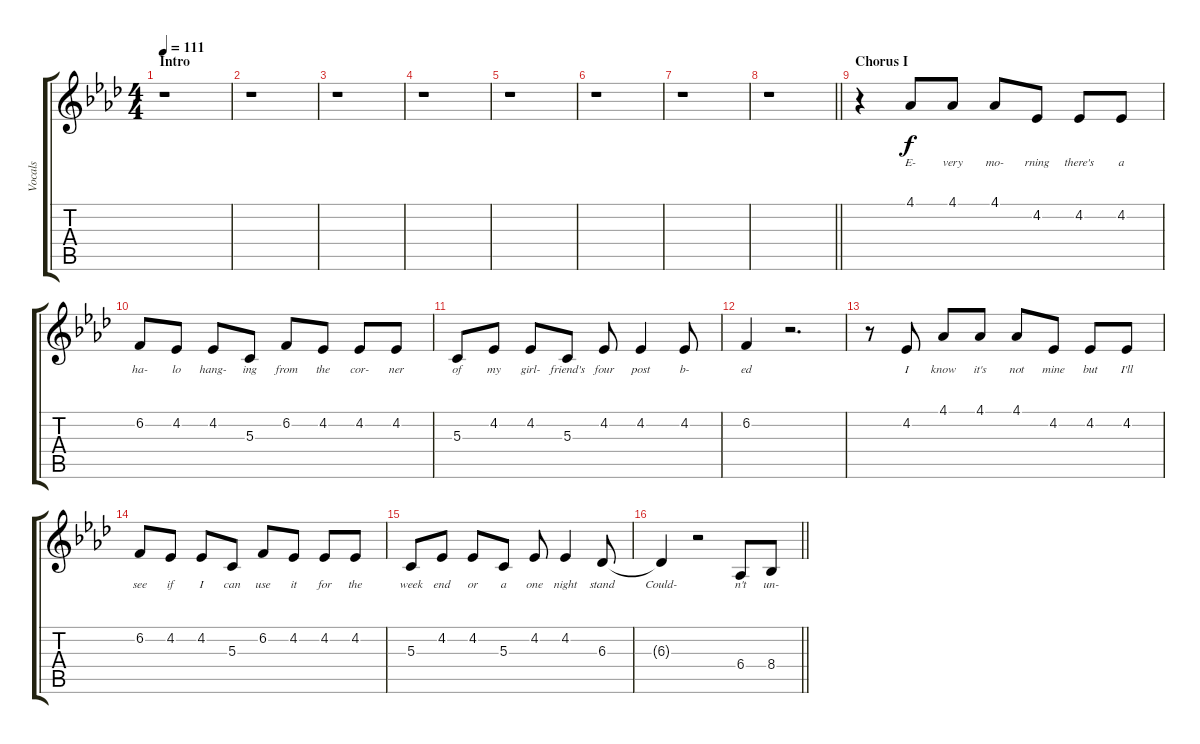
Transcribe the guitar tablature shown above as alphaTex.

\track ("Vocals" "Vocals") {instrument altosax}
\staff {score tabs}
\tuning (E4 B3 G3 D3 A2 E2) {hide}
\ts (4 4)
\section ("" "Intro")
\tempo 111
\clef g2
\ks ab
r.1{dy f instrument altosax} |
r.1 |
r.1 |
r.1 |
r.1 |
r.1 |
r.1 |
\barLineRight lightlight
r.1 |
\section ("" "Chorus I")
r.4 4.1.8{lyrics (0 "E-") lyrics (1 "") lyrics (2 "") lyrics (3 "") lyrics (4 "")} 4.1.8{lyrics (0 "very") lyrics (1 "") lyrics (2 "") lyrics (3 "") lyrics (4 "")} 4.1.8{lyrics (0 "mo-") lyrics (1 "") lyrics (2 "") lyrics (3 "") lyrics (4 "")} 4.2.8{lyrics (0 "rning") lyrics (1 "") lyrics (2 "") lyrics (3 "") lyrics (4 "")} 4.2.8{lyrics (0 "there's") lyrics (1 "") lyrics (2 "") lyrics (3 "") lyrics (4 "")} 4.2.8{lyrics (0 "a") lyrics (1 "") lyrics (2 "") lyrics (3 "") lyrics (4 "")} |
6.2.8{lyrics (0 "ha-") lyrics (1 "") lyrics (2 "") lyrics (3 "") lyrics (4 "")} 4.2.8{lyrics (0 "lo") lyrics (1 "") lyrics (2 "") lyrics (3 "") lyrics (4 "")} 4.2.8{lyrics (0 "hang-") lyrics (1 "") lyrics (2 "") lyrics (3 "") lyrics (4 "")} 5.3.8{lyrics (0 "ing") lyrics (1 "") lyrics (2 "") lyrics (3 "") lyrics (4 "")} 6.2.8{lyrics (0 "from") lyrics (1 "") lyrics (2 "") lyrics (3 "") lyrics (4 "")} 4.2.8{lyrics (0 "the") lyrics (1 "") lyrics (2 "") lyrics (3 "") lyrics (4 "")} 4.2.8{lyrics (0 "cor-") lyrics (1 "") lyrics (2 "") lyrics (3 "") lyrics (4 "")} 4.2.8{lyrics (0 "ner") lyrics (1 "") lyrics (2 "") lyrics (3 "") lyrics (4 "")} |
5.3.8{lyrics (0 "of") lyrics (1 "") lyrics (2 "") lyrics (3 "") lyrics (4 "")} 4.2.8{lyrics (0 "my") lyrics (1 "") lyrics (2 "") lyrics (3 "") lyrics (4 "")} 4.2.8{lyrics (0 "girl-") lyrics (1 "") lyrics (2 "") lyrics (3 "") lyrics (4 "")} 5.3.8{lyrics (0 "friend's") lyrics (1 "") lyrics (2 "") lyrics (3 "") lyrics (4 "")} 4.2.8{lyrics (0 "four") lyrics (1 "") lyrics (2 "") lyrics (3 "") lyrics (4 "")} 4.2.4{lyrics (0 "post") lyrics (1 "") lyrics (2 "") lyrics (3 "") lyrics (4 "")} 4.2.8{lyrics (0 "b-") lyrics (1 "") lyrics (2 "") lyrics (3 "") lyrics (4 "")} |
6.2.4{lyrics (0 "ed") lyrics (1 "") lyrics (2 "") lyrics (3 "") lyrics (4 "")} r.2{d} |
r.8 4.2.8{lyrics (0 "I") lyrics (1 "") lyrics (2 "") lyrics (3 "") lyrics (4 "")} 4.1.8{lyrics (0 "know") lyrics (1 "") lyrics (2 "") lyrics (3 "") lyrics (4 "")} 4.1.8{lyrics (0 "it's") lyrics (1 "") lyrics (2 "") lyrics (3 "") lyrics (4 "")} 4.1.8{lyrics (0 "not") lyrics (1 "") lyrics (2 "") lyrics (3 "") lyrics (4 "")} 4.2.8{lyrics (0 "mine") lyrics (1 "") lyrics (2 "") lyrics (3 "") lyrics (4 "")} 4.2.8{lyrics (0 "but") lyrics (1 "") lyrics (2 "") lyrics (3 "") lyrics (4 "")} 4.2.8{lyrics (0 "I'll") lyrics (1 "") lyrics (2 "") lyrics (3 "") lyrics (4 "")} |
6.2.8{lyrics (0 "see") lyrics (1 "") lyrics (2 "") lyrics (3 "") lyrics (4 "")} 4.2.8{lyrics (0 "if") lyrics (1 "") lyrics (2 "") lyrics (3 "") lyrics (4 "")} 4.2.8{lyrics (0 "I") lyrics (1 "") lyrics (2 "") lyrics (3 "") lyrics (4 "")} 5.3.8{lyrics (0 "can") lyrics (1 "") lyrics (2 "") lyrics (3 "") lyrics (4 "")} 6.2.8{lyrics (0 "use") lyrics (1 "") lyrics (2 "") lyrics (3 "") lyrics (4 "")} 4.2.8{lyrics (0 "it") lyrics (1 "") lyrics (2 "") lyrics (3 "") lyrics (4 "")} 4.2.8{lyrics (0 "for") lyrics (1 "") lyrics (2 "") lyrics (3 "") lyrics (4 "")} 4.2.8{lyrics (0 "the") lyrics (1 "") lyrics (2 "") lyrics (3 "") lyrics (4 "")} |
5.3.8{lyrics (0 "week") lyrics (1 "") lyrics (2 "") lyrics (3 "") lyrics (4 "")} 4.2.8{lyrics (0 "end") lyrics (1 "") lyrics (2 "") lyrics (3 "") lyrics (4 "")} 4.2.8{lyrics (0 "or") lyrics (1 "") lyrics (2 "") lyrics (3 "") lyrics (4 "")} 5.3.8{lyrics (0 "a") lyrics (1 "") lyrics (2 "") lyrics (3 "") lyrics (4 "")} 4.2.8{lyrics (0 "one") lyrics (1 "") lyrics (2 "") lyrics (3 "") lyrics (4 "")} 4.2.4{lyrics (0 "night") lyrics (1 "") lyrics (2 "") lyrics (3 "") lyrics (4 "")} 6.3.8{lyrics (0 "stand") lyrics (1 "") lyrics (2 "") lyrics (3 "") lyrics (4 "")} |
\barLineRight lightlight
6.3{t}.4{lyrics (0 "Could-") lyrics (1 "") lyrics (2 "") lyrics (3 "") lyrics (4 "")} r.2 6.4.8{lyrics (0 "n't") lyrics (1 "") lyrics (2 "") lyrics (3 "") lyrics (4 "")} 8.4.8{lyrics (0 "un-") lyrics (1 "") lyrics (2 "") lyrics (3 "") lyrics (4 "")}
